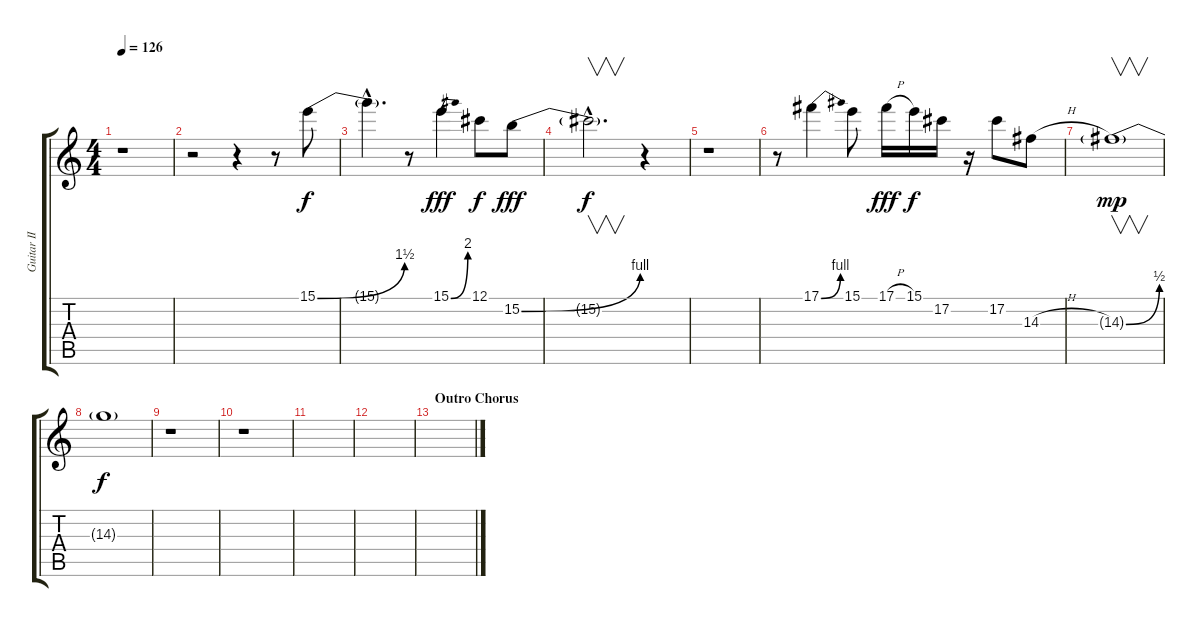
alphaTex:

\track ("Guitar II" "Guitar II") {instrument distortionguitar}
\staff {score tabs}
\tuning (Db4 Ab3 E3 B2 Gb2 Db2) {hide}
\ts (4 4)
\tempo 126
\clef g2
\ks c
r.1{dy f} |
r.2 r.4 r.8 15.1{be (bend 0 0 60 6)}.8 |
15.1{hac t}.4{d} r.8 15.1{be (bend 0 0 60 8)}.4{dy fff} 12.1.8{dy f} 15.2{be (bend 0 0 60 4)}.8{dy fff} |
15.2{hac t}.2{v d dy f} r.4 |
r.1 |
r.8 17.1{be (bend 0 0 60 4)}.4 15.1.8 17.1{h}.16{dy fff} 15.1.16{dy f} 17.2.16 r.16 17.2.8 14.3{h}.8 |
14.3{be (bend 0 0 60 2) g}.1{v dy mp} |
14.3{t}.1{dy f} |
r.1 |
r.1 |
|
|
\section ("" "Outro Chorus")
